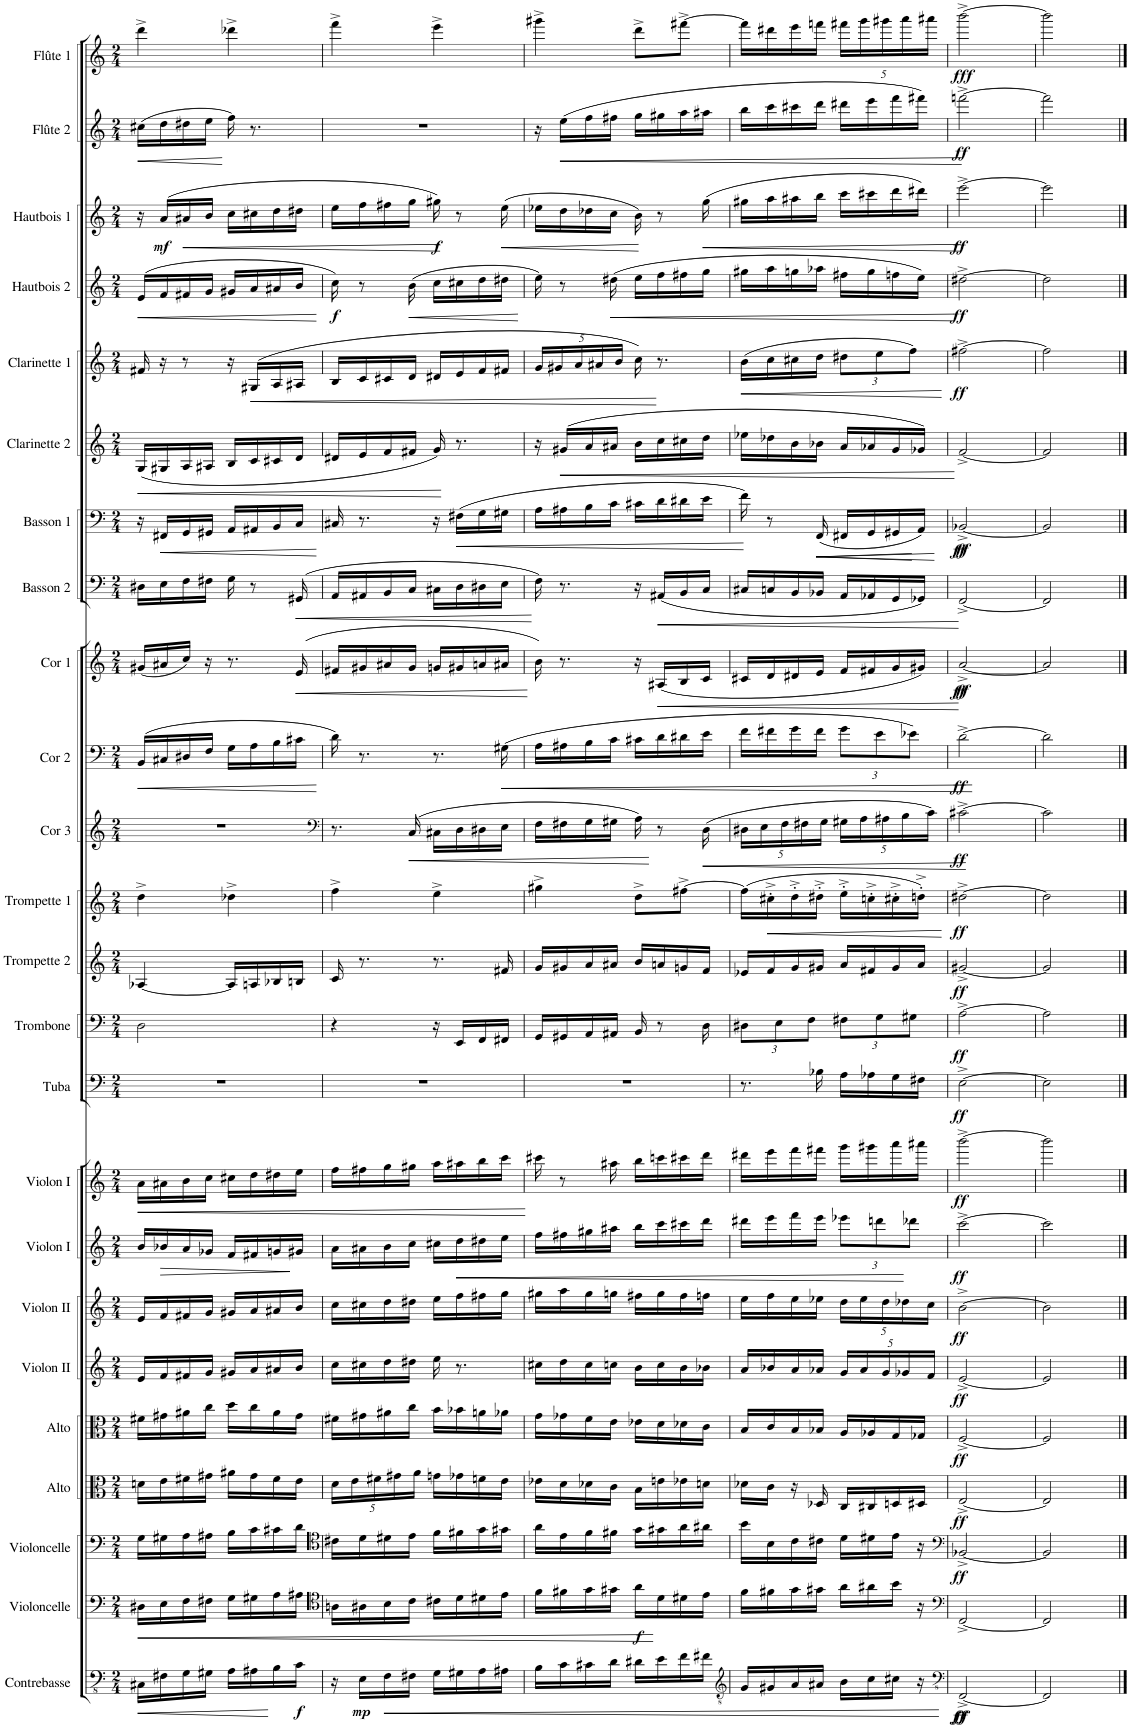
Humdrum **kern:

**kern	**dynam	**kern	**dynam	**kern	**dynam	**kern	**dynam	**kern	**dynam	**kern	**dynam	**kern	**dynam	**kern	**dynam	**kern	**dynam	**kern	**dynam	**kern	**dynam	**kern	**dynam	**kern	**dynam	**kern	**dynam	**kern	**dynam	**kern	**dynam	**kern	**dynam	**kern	**dynam	**kern	**dynam	**kern	**dynam	**kern	**dynam	**kern	**dynam	**kern	**dynam	**kern	**dynam
*part24	*part24	*part23	*part23	*part22	*part22	*part21	*part21	*part20	*part20	*part19	*part19	*part18	*part18	*part17	*part17	*part16	*part16	*part15	*part15	*part14	*part14	*part13	*part13	*part12	*part12	*part11	*part11	*part10	*part10	*part9	*part9	*part8	*part8	*part7	*part7	*part6	*part6	*part5	*part5	*part4	*part4	*part3	*part3	*part2	*part2	*part1	*part1
*staff24	*staff24	*staff23	*staff23	*staff22	*staff22	*staff21	*staff21	*staff20	*staff20	*staff19	*staff19	*staff18	*staff18	*staff17	*staff17	*staff16	*staff16	*staff15	*staff15	*staff14	*staff14	*staff13	*staff13	*staff12	*staff12	*staff11	*staff11	*staff10	*staff10	*staff9	*staff9	*staff8	*staff8	*staff7	*staff7	*staff6	*staff6	*staff5	*staff5	*staff4	*staff4	*staff3	*staff3	*staff2	*staff2	*staff1	*staff1
*I"Contrebasse	*	*I"Violoncelle	*	*I"Violoncelle	*	*I"Alto	*	*I"Alto	*	*I"Violon II	*	*I"Violon II	*	*I"Violon I	*	*I"Violon I	*	*I"Tuba	*	*I"Trombone	*	*I"Trompette 2	*	*I"Trompette 1	*	*I"Cor 3	*	*I"Cor 2	*	*I"Cor 1	*	*I"Basson 2	*	*I"Basson 1	*	*I"Clarinette 2	*	*I"Clarinette 1	*	*I"Hautbois 2	*	*I"Hautbois 1	*	*I"Flûte 2	*	*I"Flûte 1	*
*I'Cb.	*	*I'Vlc	*	*I'Vlc	*	*I'Alt.	*	*I'Alt.	*	*I'Vln. II	*	*I'Vln. II	*	*I'Vln. I	*	*I'Vln. I	*	*I'Tba.	*	*I'Tbn.	*	*I'Tromp. 2	*	*I'Tromp. 1	*	*I'Cor 3	*	*I'Cor 2	*	*I'Cor 1	*	*I'Bsn. 2	*	*I'Bsn. 1	*	*I'Clar. 2	*	*I'Clar. 1	*	*I'Htbs. 2	*	*I'Htbs. 1	*	*I'Fl. 2	*	*I'Fl. 1	*
*clefFv4	*	*clefF4	*	*clefF4	*	*clefC3	*	*clefC3	*	*clefG2	*	*clefG2	*	*clefG2	*	*clefG2	*	*clefF4	*	*clefF4	*	*clefG2	*	*clefG2	*	*clefG2	*	*clefF4	*	*clefG2	*	*clefF4	*	*clefF4	*	*clefG2	*	*clefG2	*	*clefG2	*	*clefG2	*	*clefG2	*	*clefG2	*
*ITrd7c12	*	*	*	*	*	*	*	*	*	*	*	*	*	*	*	*	*	*	*	*	*	*ITrd1c2	*	*ITrd1c2	*	*ITrd4c7	*	*ITrd4c7	*	*ITrd4c7	*	*	*	*	*	*ITrd1c2	*	*ITrd1c2	*	*	*	*	*	*	*	*	*
*k[]	*	*k[]	*	*k[]	*	*k[]	*	*k[]	*	*k[]	*	*k[]	*	*k[]	*	*k[]	*	*k[]	*	*k[]	*	*k[]	*	*k[]	*	*k[]	*	*k[]	*	*k[]	*	*k[]	*	*k[]	*	*k[]	*	*k[]	*	*k[]	*	*k[]	*	*k[]	*	*k[]	*
*M2/4	*	*M2/4	*	*M2/4	*	*M2/4	*	*M2/4	*	*M2/4	*	*M2/4	*	*M2/4	*	*M2/4	*	*M2/4	*	*M2/4	*	*M2/4	*	*M2/4	*	*M2/4	*	*M2/4	*	*M2/4	*	*M2/4	*	*M2/4	*	*M2/4	*	*M2/4	*	*M2/4	*	*M2/4	*	*M2/4	*	*M2/4	*
=1	=1	=1	=1	=1	=1	=1	=1	=1	=1	=1	=1	=1	=1	=1	=1	=1	=1	=1	=1	=1	=1	=1	=1	=1	=1	=1	=1	=1	=1	=1	=1	=1	=1	=1	=1	=1	=1	=1	=1	=1	=1	=1	=1	=1	=1	=1	=1
!	!LO:HP:b	!	!LO:HP:b	!	!	!	!	!	!	!	!	!	!	!	!	!	!LO:HP:b	!	!	!	!	!	!	!	!	!	!	!	!LO:HP:b	!	!	!	!	!	!	!	!LO:HP:b	!	!	!	!LO:HP:b	!	!	!	!LO:HP:b	!	!
16CC#X\LL	<	16D#X\LL	<	16G\LL	.	16dn\LL	.	16f#X\LL	.	16e/LL	.	16e/LL	.	16b/LL	.	16a\LL	<	2r	.	2D\	.	[4A-X/	.	4dd^\	.	2r	.	(16BB/LL	<	(16g#X/LL	.	16D#X\LL	.	16r	.	(16G/LL	<	16f#X/	.	(16e/LL	<	16r	.	(16cc#X\LL	<	4ddd^\	.
!	!	!	!	!	!	!	!	!	!	!	!	!	!	!	!LO:HP:b	!	!	!	!	!	!	!	!	!	!	!	!	!	!	!	!	!	!	!	!LO:HP:b	!	!	!	!	!	!	!	!LO:DY:b	!	!	!	!
16FF#X\	.	16E\	.	16G#X\	.	16e\	.	16g#X\	.	16f/	.	16f/	.	16b-X/	>	16a#X\	.	.	.	.	.	.	.	.	.	.	.	16C#X/	.	16a#X/	.	16E\	.	16FF#X/LL	<	16G#X/	.	16r	.	16f/	.	(16a/LL	mf	16dd\	.	.	.
!	!	!	!	!	!	!	!	!	!	!	!	!	!	!	!	!	!	!	!	!	!	!	!	!	!	!	!	!	!	!	!	!	!	!	!	!	!	!	!	!	!	!	!LO:HP:b	!	!	!	!
16GG\	.	16F\	.	16A\	.	16f#X\	.	16a#X\	.	16f#X/	.	16f#X/	.	16a/	.	16b\	.	.	.	.	.	.	.	.	.	.	.	16D#X/	.	16cc/JJ)	.	16F\	.	16GG/	.	16A/	.	8r	.	16f#X/	.	16a#X/	<	16dd#X\	.	.	.
16GG#X\JJ	.	16F#X\JJ	.	16A#X\JJ	.	16g#X\JJ	.	16cc\JJ	.	16g/JJ	.	16g/JJ	.	16g-X/JJ	.	16cc\JJ	.	.	.	.	.	.	.	.	.	.	.	16F/JJ	.	16r	.	16F#X\JJ	.	16GG#X/JJ	.	16A#X/JJ	.	.	.	16g/JJ	.	16b/JJ	.	16ee\JJ	.	.	.
16AA\LL	.	16G\LL	.	16B\LL	.	16a#X\LL	.	16dd\LL	.	16g#X/LL	.	16g#X/LL	.	16f/LL	.	16cc#X\LL	.	.	.	.	.	16A-/LL]	.	4dd-X^\	.	.	.	16G\LL	.	8.r	.	16G\	.	16AA/LL	.	16B/LL	.	16r	.	16g#X/LL	.	16cc\LL	.	16ff\)	[	4ddd-X^\	.
!	!	!	!	!	!	!	!	!	!	!	!	!	!	!	!	!	!	!	!	!	!	!	!	!	!	!	!	!	!	!	!	!	!	!	!	!	!	!	!LO:HP:b	!	!	!	!	!	!	!	!
16AA#X\	.	16G#X\	.	16c\	.	16g#\	.	16cc\	.	16a/	.	16a/	.	16f#X/	.	16dd\	.	.	.	.	.	16An/	.	.	.	.	.	16A\	.	.	.	8r	.	16AA#X/	.	16c/	.	(16G#X/LL	<	16a/	.	16cc#X\	.	8.r	.	.	.
16BB\	.	16A\	.	16c#X\	.	16f#\	.	16a#\	.	16a#X/	.	16a#X/	.	16gn/	.	16dd#X\	.	.	.	.	.	16B-X/	.	.	.	.	.	16B\	.	.	.	.	.	16BB/	.	16c#X/	.	16A/	.	16a#X/	.	16dd\	.	.	.	.	.
!	!LO:DY:b	!	!	!	!	!	!	!	!	!	!	!	!	!	!	!	!	!	!	!	!	!	!	!	!	!	!	!	!	!	!LO:HP:b	!	!LO:HP:b	!	!	!	!	!	!	!	!	!	!	!	!	!	!
16C\JJ	f	16A#X\JJ	.	16d\JJ	.	16e\JJ	.	16g#\JJ	.	16b/JJ	.	16b/JJ	.	16g#X/JJ	]	16ee\JJ	.	.	.	.	.	16Bn/JJ	.	.	.	.	.	16c#X\JJ	.	(16e/	<	(16GG#X/	<	16C/JJ	.	16d/JJ	.	16A#X/JJ	.	16b/JJ	.	16dd#X\JJ	.	.	.	.	.
.	[	.	[	.	.	.	.	.	.	.	.	.	.	.	.	.	.	.	.	.	.	.	.	.	.	.	.	.	[	.	[	.	[	.	[	.	[	.	[	.	[	.	[	.	.	.	.
=2	=2	=2	=2	=2	=2	=2	=2	=2	=2	=2	=2	=2	=2	=2	=2	=2	=2	=2	=2	=2	=2	=2	=2	=2	=2	=2	=2	=2	=2	=2	=2	=2	=2	=2	=2	=2	=2	=2	=2	=2	=2	=2	=2	=2	=2	=2	=2
*	*	*clefC4	*	*clefC4	*	*	*	*	*	*	*	*	*	*	*	*	*	*	*	*	*	*	*	*	*	*clefF4	*	*	*	*	*	*	*	*	*	*	*	*	*	*	*	*	*	*	*	*	*
*	*	*	*	*	*	*Xbrackettup	*	*	*	*	*	*	*	*	*	*	*	*	*	*	*	*	*	*	*	*	*	*	*	*	*	*	*	*	*	*	*	*	*	*	*	*	*	*	*	*	*
!	!	!	!	!	!	!	!	!	!	!	!	!	!	!	!	!	!	!	!	!	!	!	!	!	!	!	!	!	!	!	!	!	!	!	!	!	!	!	!	!	!LO:DY:b	!	!	!	!	!	!
16r	.	16An\LL	.	16c#X\LL	.	20d\LL	.	16f#X\LL	.	16cc\LL	.	16cc\LL	.	16a\LL	.	16ff\LL	.	2r	.	4r	.	16c/	.	4ff^\	.	8.r	.	16d\)	.	16f#X/LL	.	16AA/LL	.	16C#X/	.	16d#X/LL	.	16B/LL	.	16cc\)	f	16ee\LL	.	2r	.	4fff^\	.
.	.	.	.	.	.	20e\	.	.	.	.	.	.	.	.	.	.	.	.	.	.	.	.	.	.	.	.	.	.	.	.	.	.	.	.	.	.	.	.	.	.	.	.	.	.	.	.	.
!	!LO:DY:b	!	!	!	!	!	!	!	!	!	!	!	!	!	!	!	!	!	!	!	!	!	!	!	!	!	!	!	!	!	!	!	!	!	!	!	!	!	!	!	!	!	!	!	!	!	!
16EE\LL	mp	16A#X\	.	16d\	.	.	.	16g#X\	.	16cc#X\	.	16cc#X\	.	16a#X\	.	16ff#X\	.	.	.	.	.	8.r	.	.	.	.	.	8.r	.	16g#X/	.	16AA#X/	.	8.r	.	16e/	.	16c/	.	8r	.	16ff\	.	.	.	.	.
.	.	.	.	.	.	20f#X\	.	.	.	.	.	.	.	.	.	.	.	.	.	.	.	.	.	.	.	.	.	.	.	.	.	.	.	.	.	.	.	.	.	.	.	.	.	.	.	.	.
!	!LO:HP:b	!	!	!	!	!	!	!	!	!	!	!	!	!	!	!	!	!	!	!	!	!	!	!	!	!	!	!	!	!	!	!	!	!	!	!	!	!	!	!	!	!	!	!	!	!	!
16FF\	<	16B\	.	16d#X\	.	.	.	16a#X\	.	16dd\	.	16dd\	.	16b\	.	16gg\	.	.	.	.	.	.	.	.	.	.	.	.	.	16a#X/	.	16BB/	.	.	.	16f/	.	16c#X/	.	.	.	16ff#X\	.	.	.	.	.
.	.	.	.	.	.	20g#X\	.	.	.	.	.	.	.	.	.	.	.	.	.	.	.	.	.	.	.	.	.	.	.	.	.	.	.	.	.	.	.	.	.	.	.	.	.	.	.	.	.
!	!	!	!	!	!	!	!	!	!	!	!	!	!	!	!	!	!	!	!	!	!	!	!	!	!	!	!LO:HP:b	!	!	!	!	!	!	!	!	!	!	!	!	!	!LO:HP:b	!	!	!	!	!	!
16FF#X\JJ	.	16c\JJ	.	16e\JJ	.	.	.	16cc\JJ	.	16dd#X\JJ	.	16dd#X\JJ	.	16cc\JJ	.	16gg#X\JJ	.	.	.	.	.	.	.	.	.	(16C/	<	.	.	16g#/JJ	.	16C/JJ	.	.	.	16f#X/JJ	.	16d/JJ	.	(16b\	<	16gg\JJ	.	.	.	.	.
.	.	.	.	.	.	20a\JJ	.	.	.	.	.	.	.	.	.	.	.	.	.	.	.	.	.	.	.	.	.	.	.	.	.	.	.	.	.	.	.	.	.	.	.	.	.	.	.	.	.
!	!	!	!	!	!	!	!	!	!	!	!	!	!	!	!	!	!	!	!	!	!	!	!	!	!	!	!	!	!	!	!	!	!	!	!	!	!	!	!	!	!	!	!LO:DY:b	!	!	!	!
16GG\LL	.	16c#X\LL	.	16f\LL	.	16gn\LL	.	16b\LL	.	16ee\	.	16ee\LL	.	16cc#X\LL	.	16aa\LL	.	.	.	16r	.	8.r	.	4ee^\	.	16C#X\LL	.	8.r	.	16gn/LL	.	16C#X\LL	.	16r	.	16g/)	.	16d#X/LL	.	16cc\LL	.	16gg#X\)	f	.	.	4eee^\	.
!	!	!	!	!	!	!	!	!	!	!	!	!	!	!	!LO:HP:b	!	!	!	!	!	!	!	!	!	!	!	!	!	!	!	!	!	!	!	!LO:HP:b	!	!	!	!	!	!	!	!	!	!	!	!
16GG#X\	.	16d\	.	16f#X\	.	16g-X\	.	16b-X\	.	8.r	.	16ff\	.	16dd\	<	16aa#X\	.	.	.	16EE/LL	.	.	.	.	.	16D\	.	.	.	16g#X/	.	16D\	.	(16F#X\LL	<	8.r	.	16e/	.	16cc#X\	.	8r	.	.	.	.	.
16AA\	.	16d#X\	.	16g\	.	16fn\	.	16an\	.	.	.	16ff#X\	.	16dd#X\	.	16bb\	.	.	.	16FF/	.	.	.	.	.	16D#X\	.	.	.	16an/	.	16D#X\	.	16G\	.	.	.	16f/	.	16dd\	.	.	.	.	.	.	.
!	!	!	!	!	!	!	!	!	!	!	!	!	!	!	!	!	!	!	!	!	!	!	!	!	!	!	!	!	!LO:HP:b	!	!	!	!	!	!	!	!	!	!	!	!	!	!LO:HP:b	!	!	!	!
16AA#X\JJ	.	16e\JJ	.	16g#X\JJ	.	16e\JJ	.	16a-X\JJ	.	.	.	16gg\JJ	.	16ee\JJ	.	16ccc\JJ	.	.	.	16FF#X/JJ	.	16f#X/	.	.	.	16E\JJ	.	(16G#X\	<	16a#X/JJ	.	16E\JJ	.	16G#X\JJ	.	.	.	16f#X/JJ	.	16dd#X\JJ	.	(16ee\	<	.	.	.	.
.	[	.	.	.	.	.	.	.	.	.	.	.	.	.	.	.	.	.	.	.	.	.	.	.	.	.	[	.	[	.	.	.	.	.	[	.	.	.	.	.	[	.	[	.	.	.	.
=3	=3	=3	=3	=3	=3	=3	=3	=3	=3	=3	=3	=3	=3	=3	=3	=3	=3	=3	=3	=3	=3	=3	=3	=3	=3	=3	=3	=3	=3	=3	=3	=3	=3	=3	=3	=3	=3	=3	=3	=3	=3	=3	=3	=3	=3	=3	=3
*	*	*	*	*	*	*	*	*	*	*	*	*	*	*	*	*	*	*	*	*	*	*	*	*	*	*	*	*	*	*	*	*	*	*	*	*	*	*Xbrackettup	*	*	*	*	*	*	*	*	*
16BB\LL	.	16f\LL	.	16a\LL	.	16e-X\LL	.	16g\LL	.	16cc#X\LL	.	16gg#X\LL	.	16ff\LL	.	16ccc#X\	.	2r	.	16GG/LL	.	16g/LL	.	4gg#X^\	.	16F\LL	.	16A\LL	.	16b\)	.	16F\)	.	16A\LL	.	16r	.	20g/LL	.	16ee\)	.	16ee-X\LL	.	16r	.	4ggg#X^\	.
.	.	.	.	.	.	.	.	.	.	.	.	.	.	.	.	.	.	.	.	.	.	.	.	.	.	.	.	.	.	.	.	.	.	.	.	.	.	20g#X/	.	.	.	.	.	.	.	.	.
!	!	!	!	!	!	!	!	!	!	!	!	!	!	!	!	!	!	!	!	!	!	!	!	!	!	!	!	!	!	!	!	!	!	!	!	!	!LO:HP:b	!	!	!	!	!	!	!	!LO:HP:b	!	!
16C\	.	16f#X\	.	16e\	.	16d\	.	16g-X\	.	16dd\	.	16aa\	.	16ff#X\	.	8r	.	.	.	16GG#X/	.	16g#X/	.	.	.	16F#X\	.	16A#X\	.	8.r	.	8.r	.	16A#X\	.	(16g#X/LL	<	.	.	8r	.	16dd\	.	(16ee\LL	<	.	.
.	.	.	.	.	.	.	.	.	.	.	.	.	.	.	.	.	.	.	.	.	.	.	.	.	.	.	.	.	.	.	.	.	.	.	.	.	.	20a/	.	.	.	.	.	.	.	.	.
16C#X\	.	16g\	.	16f\	.	16d-X\	.	16f\	.	16cc#\	.	16gg#\	.	16gg#X\	.	.	.	.	.	16AA/	.	16a/	.	.	.	16G\	.	16B\	.	.	.	.	.	16B\	.	16a/	.	.	.	.	.	16dd-X\	.	16ff\	.	.	.
.	.	.	.	.	.	.	.	.	.	.	.	.	.	.	.	.	.	.	.	.	.	.	.	.	.	.	.	.	.	.	.	.	.	.	.	.	.	20a#X/	.	.	.	.	.	.	.	.	.
!	!	!	!	!	!	!	!	!	!	!	!	!	!	!	!	!	!	!	!	!	!	!	!	!	!	!	!	!	!	!	!	!	!	!	!	!	!	!	!	!	!LO:HP:b	!	!	!	!	!	!
16D\JJ	.	16g#X\JJ	.	16f#X\JJ	.	16c\JJ	.	16e\JJ	.	16ccn\JJ	.	16ggn\JJ	.	16aa#X\JJ	.	16aa#X\	.	.	.	16AA#X/JJ	.	16a#X/JJ	.	.	.	16G#X\JJ	.	16c\JJ	.	.	.	.	.	16c\JJ	.	16a#X/JJ	.	.	.	(16dd#X\	<	16cc\JJ	.	16ff#X\JJ	.	.	.
.	.	.	.	.	.	.	.	.	.	.	.	.	.	.	.	.	.	.	.	.	.	.	.	.	.	.	.	.	.	.	.	.	.	.	.	.	.	20b/JJ	.	.	.	.	.	.	.	.	.
!	!	!	!LO:DY:b	!	!	!	!	!	!	!	!	!	!	!	!	!	!	!	!	!	!	!	!	!	!	!	!	!	!	!	!	!	!	!	!	!	!	!	!	!	!	!	!	!	!	!	!
16D#X\LL	.	16a\LL	f	16g\LL	.	16B\LL	.	16e-X\LL	.	16b\LL	.	16ff#X\LL	.	16bb\LL	.	16bb\LL	.	.	.	16BB/	.	16b/LL	.	8dd^\L	.	16A\)	.	16c#X\LL	.	16r	.	16r	.	16c#X\LL	.	16b\LL	.	16cc\)	.	16ee\LL	.	16b\)	.	16gg\LL	.	8ddd^\L	.
!	!	!	!	!	!	!	!	!	!	!	!	!	!	!	!	!	!	!	!	!	!	!	!	!	!	!	!	!	!	!	!LO:HP:b	!	!LO:HP:b	!	!	!	!	!	!	!	!	!	!	!	!	!	!
16E\	.	16d\	.	16g#X\	.	16en\	.	16d\	.	16cc\	.	16gg\	.	16ccc\	.	16cccn\	.	.	.	8r	.	16an/	.	.	.	8r	.	16d\	.	(16A#X/LL	<	(16AA#X/LL	<	16d\	.	16cc\	.	8.r	.	16ff\	.	8r	.	16gg#X\	.	.	.
16F\	.	16d#X\	.	16a\	.	16e-X\	.	16d-X\	.	16b\	.	16ff#\	.	16ccc#X\	.	16ccc#X\	.	.	.	.	.	16gn/	.	[8ff#X^\J	.	.	.	16d#X\	.	16B/	.	16BB/	.	16d#X\	.	16cc#X\	.	.	.	16ff#X\	.	.	.	16aa\	.	[8fff#X^\J	.
!	!	!	!	!	!	!	!	!	!	!	!	!	!	!	!	!	!	!	!	!	!	!	!	!	!	!	!LO:HP:b	!	!	!	!	!	!	!	!	!	!	!	!	!	!	!	!LO:HP:b	!	!	!	!
16F#X\JJ	.	16e\JJ	.	16a#X\JJ	.	16dn\JJ	.	16c\JJ	.	16b-X\JJ	.	16ffn\JJ	.	16ddd\JJ	.	16ddd\JJ	.	.	.	16D\	.	16f/JJ	.	.	.	(16D\	<	16e\JJ	.	16c/JJ	.	16C/JJ	.	16e\JJ	.	16dd\JJ	.	.	.	16gg\JJ	.	(16gg\	<	16aa#X\JJ	.	.	.
.	.	.	.	.	.	.	.	.	.	.	.	.	.	.	.	.	[	.	.	.	.	.	.	.	.	.	[	.	.	.	[	.	[	.	.	.	[	.	.	.	[	.	[	.	[	.	.
=4	=4	=4	=4	=4	=4	=4	=4	=4	=4	=4	=4	=4	=4	=4	=4	=4	=4	=4	=4	=4	=4	=4	=4	=4	=4	=4	=4	=4	=4	=4	=4	=4	=4	=4	=4	=4	=4	=4	=4	=4	=4	=4	=4	=4	=4	=4	=4
*clefGv2	*	*	*	*	*	*	*	*	*	*	*	*	*	*	*	*	*	*	*	*	*	*	*	*	*	*	*	*	*	*	*	*	*	*	*	*	*	*	*	*	*	*	*	*	*	*	*
*	*	*	*	*	*	*	*	*	*	*	*	*	*	*	*	*	*	*	*	*Xbrackettup	*	*	*	*	*	*Xbrackettup	*	*	*	*	*	*	*	*	*	*	*	*	*	*	*	*	*	*	*	*	*
!	!	!	!	!	!	!	!	!	!	!	!	!	!	!	!	!	!	!	!	!	!	!	!	!	!	!	!	!	!	!	!	!	!	!	!	!	!	!	!LO:HP:b	!	!	!	!	!	!	!	!
16G/LL	.	16f\LL	.	16b\LL	.	16d-X\LL	.	16B/LL	.	16a/LL	.	16ee\LL	.	16ddd#X\LL	.	16ddd#X\LL	.	8.r	.	12D#X\L	.	16e-X/LL	.	(16ff#\LL]	.	20D#X\LL	.	16f\LL	.	16c#X/LL	.	16C#X/LL	.	16f\)	.	16ee-X\LL	.	(16b\LL	<	16gg#X\LL	.	16gg#X\LL	.	16bb\LL	.	16fff#\LL]	.
.	.	.	.	.	.	.	.	.	.	.	.	.	.	.	.	.	.	.	.	.	.	.	.	.	.	20E\	.	.	.	.	.	.	.	.	.	.	.	.	.	.	.	.	.	.	.	.	.
!	!	!	!	!	!	!	!	!	!	!	!	!	!	!	!	!	!	!	!	!	!	!	!	!	!LO:HP:b	!	!	!	!	!	!	!	!	!	!	!	!	!	!	!	!	!	!	!	!	!	!
16G#X/	.	16f#X\	.	16B\	.	16c\JJ	.	16c/	.	16b-X/	.	16ff\	.	16eee\	.	16eee\	.	.	.	.	.	16f/	.	16cc#X'^\	<	.	.	16f#X\	.	16d/	.	16Cn/	.	8r	.	16dd-X\	.	16cc\	.	16aa\	.	16aa\	.	16ccc\	.	16ddd#X\	.
.	.	.	.	.	.	.	.	.	.	.	.	.	.	.	.	.	.	.	.	12E\	.	.	.	.	.	.	.	.	.	.	.	.	.	.	.	.	.	.	.	.	.	.	.	.	.	.	.
.	.	.	.	.	.	.	.	.	.	.	.	.	.	.	.	.	.	.	.	.	.	.	.	.	.	20F\	.	.	.	.	.	.	.	.	.	.	.	.	.	.	.	.	.	.	.	.	.
16A/	.	16g\	.	16c\	.	16r	.	16B/	.	16a/	.	16ee\	.	16fff\	.	16fff\	.	.	.	.	.	16g/	.	16dd'^\	.	.	.	16g\	.	16d#X/	.	16BB/	.	.	.	16b\	.	16cc#X\	.	16ggn\	.	16aa#X\	.	16ccc#X\	.	16eee\	.
.	.	.	.	.	.	.	.	.	.	.	.	.	.	.	.	.	.	.	.	.	.	.	.	.	.	20F#X\	.	.	.	.	.	.	.	.	.	.	.	.	.	.	.	.	.	.	.	.	.
.	.	.	.	.	.	.	.	.	.	.	.	.	.	.	.	.	.	.	.	12F\J	.	.	.	.	.	.	.	.	.	.	.	.	.	.	.	.	.	.	.	.	.	.	.	.	.	.	.
!	!	!	!	!	!	!	!	!	!	!	!	!	!	!	!	!	!	!	!	!	!	!	!	!	!	!	!	!	!	!	!	!	!	!	!LO:HP:b	!	!	!	!	!	!	!	!	!	!	!	!
16A#X/JJ	.	16g#X\JJ	.	16c#X\JJ	.	16D-X/	.	16B-X/JJ	.	16a-X/JJ	.	16ee-X\JJ	.	16eee\JJ	.	16fff#X\JJ	.	16B-X\	.	.	.	16g#X/JJ	.	16dd#X'^\JJ	.	.	.	16f#\JJ	.	16e/JJ	.	16BB-X/JJ	.	(16FF/	<	16b-X\JJ	.	16dd\JJ	.	16aa-X\JJ	.	16bb\JJ	.	16ddd\JJ	.	16fffn\JJ	.
.	.	.	.	.	.	.	.	.	.	.	.	.	.	.	.	.	.	.	.	.	.	.	.	.	.	20G\JJ	.	.	.	.	.	.	.	.	.	.	.	.	.	.	.	.	.	.	.	.	.
*	*	*	*	*	*	*	*	*	*	*Xbrackettup	*	*Xbrackettup	*	*Xbrackettup	*	*	*	*	*	*	*	*	*	*	*	*	*	*Xbrackettup	*	*	*	*	*	*	*	*	*	*	*	*	*	*	*	*	*	*	*
!	!	!	!	!	!	!	!	!	!	!	!	!	!	!	!	!	!	!	!	!	!	!	!	!	!	!	!	!	!	!	!	!	!	!	!LO:HP:n=1:b	!	!	!	!	!	!	!	!	!	!	!	!
*	*	*	*	*	*	*	*	*	*	*	*	*	*	*	*	*	*	*	*	*	*	*	*	*	*	*	*	*	*	*	*	*	*	*	*	*	*	*	*	*	*	*	*	*	*	*Xbrackettup	*
16B\LL	.	16a\LL	.	16d\LL	.	16C/LL	.	16A/LL	.	20g/LL	.	20dd\LL	.	12eee-X\L	.	16ggg\LL	.	16A\LL	.	12F#X\L	.	16a/LL	.	16ee'^\LL	.	20G#X\LL	.	12g\L	.	16f/LL	.	16AA/LL	.	16FF#X/LL	[ <	16a/LL	.	12dd#X\L	.	16ff#X\LL	.	16ccc\LL	.	16ddd#X\LL	.	20fff#X\LL	.
.	.	.	.	.	.	.	.	.	.	20a-/	.	20ee-\	.	.	.	.	.	.	.	.	.	.	.	.	.	20A\	.	.	.	.	.	.	.	.	.	.	.	.	.	.	.	.	.	.	.	20ggg\	.
16c\	.	16a#X\	.	16d#X\	.	16C#X/	.	16A-X/	.	.	.	.	.	.	.	16ggg#X\	.	16A-X\	.	.	.	16f#X/	.	16ccn'^\	.	.	.	.	.	16f#X/	.	16AA-X/	.	16GG/	.	16a-X/	.	.	.	16gg\	.	16ccc#X\	.	16eee\	.	.	.
.	.	.	.	.	.	.	.	.	.	.	.	.	.	12dddn\	.	.	.	.	.	12G\	.	.	.	.	.	.	.	12e\	.	.	.	.	.	.	.	.	.	12ee\	.	.	.	.	.	.	.	.	.
.	.	.	.	.	.	.	.	.	.	20g/	.	20dd\	.	.	.	.	.	.	.	.	.	.	.	.	.	20A#X\	.	.	.	.	.	.	.	.	.	.	.	.	.	.	.	.	.	.	.	20ggg#X\	.
16c#X\JJ	.	16b\JJ	.	16e\JJ	.	16Dn/	.	16G/	.	.	.	.	.	.	.	16aaa\	.	16G\	.	.	.	16g#/	.	16cc#X'^\	.	.	.	.	.	16g/	.	16GG/	.	16GG#X/	.	16g/	.	.	.	16ffn\	.	16ddd\	.	16fff\	.	.	.
.	.	.	.	.	.	.	.	.	.	20g-X/	.	20dd-X\	.	.	.	.	.	.	.	.	.	.	.	.	.	20B\	.	.	.	.	.	.	.	.	.	.	.	.	.	.	.	.	.	.	.	20aaa\	.
.	.	.	.	.	.	.	.	.	.	.	.	.	.	12ddd-X\J	[	.	.	.	.	12G#X\J	.	.	.	.	.	.	.	12e-X\J)	.	.	.	.	.	.	.	.	.	12ff\J)	.	.	.	.	.	.	.	.	.
16r	.	16r	.	16r	.	16D#X/JJ	.	16G-X/JJ	.	.	.	.	.	.	.	16aaa#X\JJ	.	16F#X\JJ	.	.	.	16a/JJ	.	16ddn'^\JJ)	.	.	.	.	.	16g#X/JJ)	.	16GG-X/JJ)	.	16AA/JJ)	[	16g-X/JJ)	.	.	.	16ee\JJ)	.	16ddd#X\JJ)	.	16fff#X\JJ)	.	.	.
.	.	.	.	.	.	.	.	.	.	20f/JJ	.	20cc\JJ	.	.	.	.	.	.	.	.	.	.	.	.	.	20c\JJ)	.	.	.	.	.	.	.	.	.	.	.	.	.	.	.	.	.	.	.	20aaa#X\JJ	.
.	.	.	.	.	.	.	.	.	.	.	.	.	.	.	.	.	.	.	.	.	.	.	.	.	[	.	.	.	.	.	.	.	.	.	.	.	.	.	[	.	.	.	.	.	.	.	.
=5	=5	=5	=5	=5	=5	=5	=5	=5	=5	=5	=5	=5	=5	=5	=5	=5	=5	=5	=5	=5	=5	=5	=5	=5	=5	=5	=5	=5	=5	=5	=5	=5	=5	=5	=5	=5	=5	=5	=5	=5	=5	=5	=5	=5	=5	=5	=5
*clefFv4	*	*clefF4	*	*clefF4	*	*	*	*	*	*	*	*	*	*	*	*	*	*	*	*	*	*	*	*	*	*	*	*	*	*	*	*	*	*	*	*	*	*	*	*	*	*	*	*	*	*	*
!	!LO:DY:b	!	!	!	!	!	!	!	!	!	!	!	!	!	!	!	!	!	!	!	!	!	!	!	!	!	!	!	!	!	!	!	!	!	!	!	!	!	!	!	!	!	!	!	!	!	!
!	!LO:DY:n=1:b	!	!	!	!LO:DY:b	!	!LO:DY:b	!	!LO:DY:b	!	!LO:DY:b	!	!LO:DY:b	!	!LO:DY:b	!	!LO:DY:b	!	!LO:DY:b	!	!LO:DY:b	!	!LO:DY:b	!	!LO:DY:b	!	!LO:DY:b	!	!LO:DY:b	!	!LO:DY:b	!	!	!	!	!	!	!	!	!	!	!	!	!	!	!	!
!	!	!	!	!	!	!	!	!	!	!	!	!	!	!	!	!	!	!	!	!	!	!	!	!	!	!	!	!	!	!	!LO:DY:n=1:b	!	!	!	!LO:DY:b	!	!	!	!	!	!	!	!	!	!	!	!
!	!	!	!	!	!	!	!	!	!	!	!	!	!	!	!	!	!	!	!	!	!	!	!	!	!	!	!	!	!	!	!	!	!	!	!LO:DY:n=1:b	!	!	!	!LO:DY:b	!	!LO:DY:b	!	!LO:DY:b	!	!LO:DY:b	!	!LO:DY:b
[2FFF^/	ff ff	[2FF^/	.	[2BB-X^/	ff	[2E^/	ff	[2F^/	ff	[2e^/	ff	[2b^\	ff	[2ccc^\	ff	[2bbb^\	ff	[2E^\	ff	[2A^\	ff	[2g#X^/	ff	[2dd#X^\	ff	[2c#X^\	ff	[2d^\	ff	[2a^/	ff ff	[2FF^/	.	[2BB-X^/	ff ff	[2f^/	.	[2ff#X^\	ff	[2dd#X^\	ff	[2eee^\	ff	[2fffn^\	ff	[2bbb^\	fff
=6	=6	=6	=6	=6	=6	=6	=6	=6	=6	=6	=6	=6	=6	=6	=6	=6	=6	=6	=6	=6	=6	=6	=6	=6	=6	=6	=6	=6	=6	=6	=6	=6	=6	=6	=6	=6	=6	=6	=6	=6	=6	=6	=6	=6	=6	=6	=6
2FFF/]	.	2FF/]	.	2BB-/]	.	2E/]	.	2F/]	.	2e/]	.	2b\]	.	2ccc\]	.	2bbb\]	.	2E\]	.	2A\]	.	2g#/]	.	2dd#\]	.	2c#\]	.	2d\]	.	2a/]	.	2FF/]	.	2BB-/]	.	2f/]	.	2ff#\]	.	2dd#\]	.	2eee\]	.	2fff\]	.	2bbb\]	.
==	==	==	==	==	==	==	==	==	==	==	==	==	==	==	==	==	==	==	==	==	==	==	==	==	==	==	==	==	==	==	==	==	==	==	==	==	==	==	==	==	==	==	==	==	==	==	==
*-	*-	*-	*-	*-	*-	*-	*-	*-	*-	*-	*-	*-	*-	*-	*-	*-	*-	*-	*-	*-	*-	*-	*-	*-	*-	*-	*-	*-	*-	*-	*-	*-	*-	*-	*-	*-	*-	*-	*-	*-	*-	*-	*-	*-	*-	*-	*-
